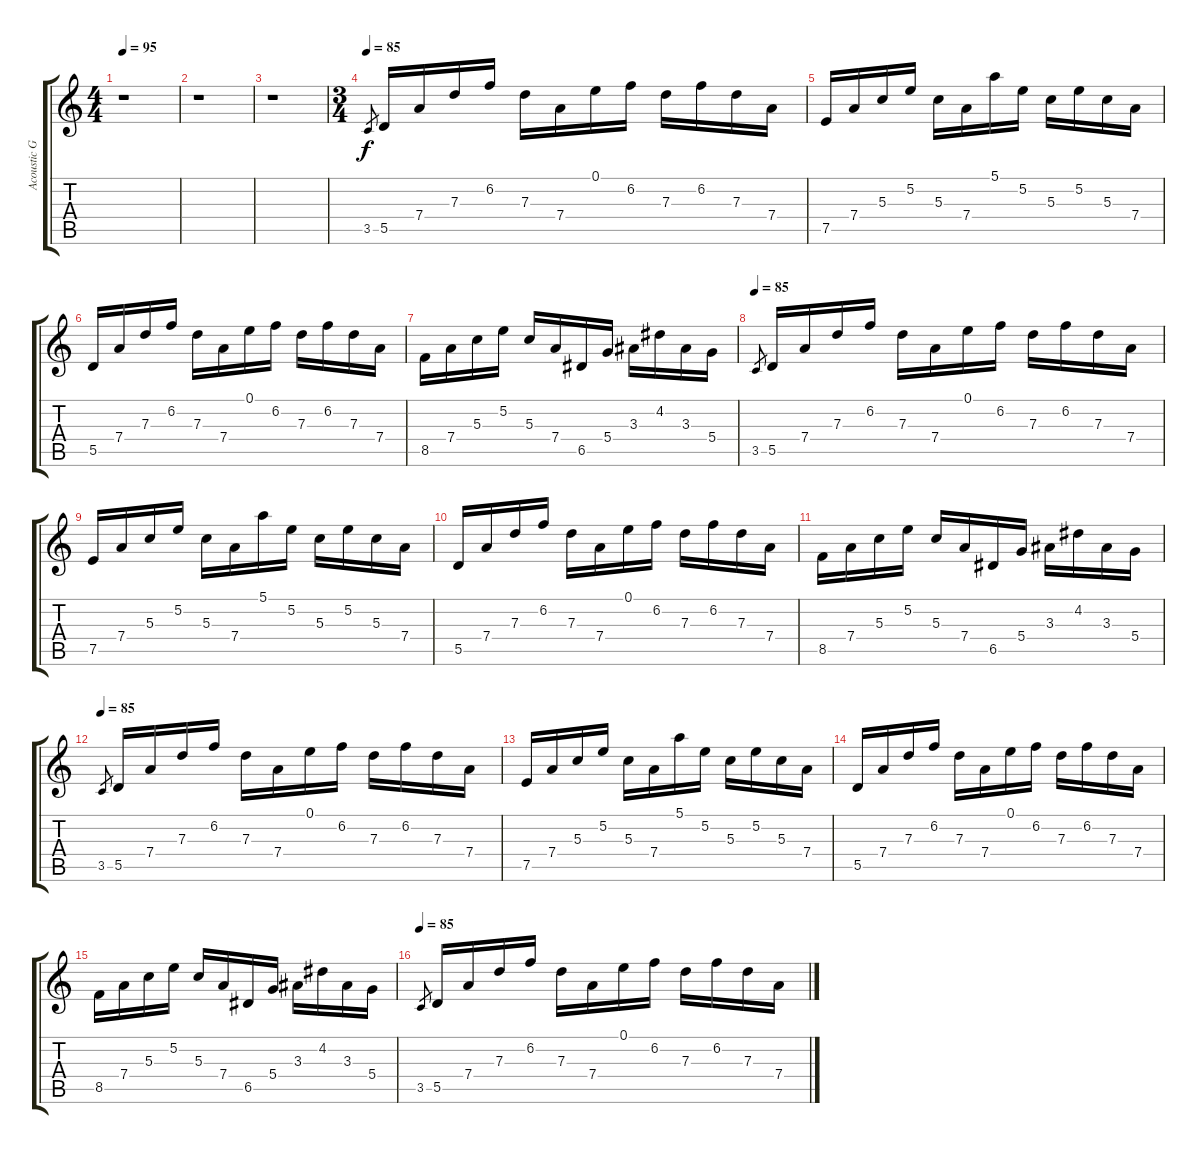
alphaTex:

\track ("Acoustic Guitar" "Acoustic G") {instrument acousticguitarsteel}
\staff {score tabs}
\tuning (E4 B3 G3 D3 A2 D2) {hide}
\ts (4 4)
\tempo 95
\clef g2
\ks c
r.1{dy f} |
r.1 |
r.1 |
\ts (3 4)
\tempo 85
3.5.8{gr} 5.5.16{volume 13} 7.4.16 7.3.16 6.2.16 7.3.16 7.4.16 0.1.16 6.2.16 7.3.16 6.2.16 7.3.16 7.4.16 |
7.5.16 7.4.16 5.3.16 5.2.16 5.3.16 7.4.16 5.1.16 5.2.16 5.3.16 5.2.16 5.3.16 7.4.16 |
5.5.16 7.4.16 7.3.16 6.2.16 7.3.16 7.4.16 0.1.16 6.2.16 7.3.16 6.2.16 7.3.16 7.4.16 |
8.5.16 7.4.16 5.3.16 5.2.16 5.3.16 7.4.16 6.5.16 5.4.16 3.3.16 4.2.16 3.3.16 5.4.16 |
\tempo 85
3.5.8{gr} 5.5.16 7.4.16 7.3.16 6.2.16 7.3.16 7.4.16 0.1.16 6.2.16 7.3.16 6.2.16 7.3.16 7.4.16 |
7.5.16 7.4.16 5.3.16 5.2.16 5.3.16 7.4.16 5.1.16 5.2.16 5.3.16 5.2.16 5.3.16 7.4.16 |
5.5.16 7.4.16 7.3.16 6.2.16 7.3.16 7.4.16 0.1.16 6.2.16 7.3.16 6.2.16 7.3.16 7.4.16 |
8.5.16 7.4.16 5.3.16 5.2.16 5.3.16 7.4.16 6.5.16 5.4.16 3.3.16 4.2.16 3.3.16 5.4.16 |
\tempo 85
3.5.8{gr} 5.5.16{volume 16} 7.4.16 7.3.16 6.2.16 7.3.16 7.4.16 0.1.16{volume 15} 6.2.16 7.3.16 6.2.16 7.3.16 7.4.16 |
7.5.16{volume 14} 7.4.16 5.3.16 5.2.16 5.3.16 7.4.16 5.1.16{volume 13} 5.2.16 5.3.16 5.2.16 5.3.16 7.4.16 |
5.5.16{volume 12} 7.4.16 7.3.16 6.2.16 7.3.16 7.4.16 0.1.16{volume 11} 6.2.16 7.3.16 6.2.16 7.3.16 7.4.16 |
8.5.16{volume 10} 7.4.16 5.3.16 5.2.16 5.3.16 7.4.16 6.5.16{volume 9} 5.4.16 3.3.16 4.2.16 3.3.16 5.4.16 |
\tempo 85
3.5.8{gr} 5.5.16{volume 8} 7.4.16 7.3.16 6.2.16 7.3.16 7.4.16 0.1.16{volume 7} 6.2.16 7.3.16 6.2.16 7.3.16 7.4.16
